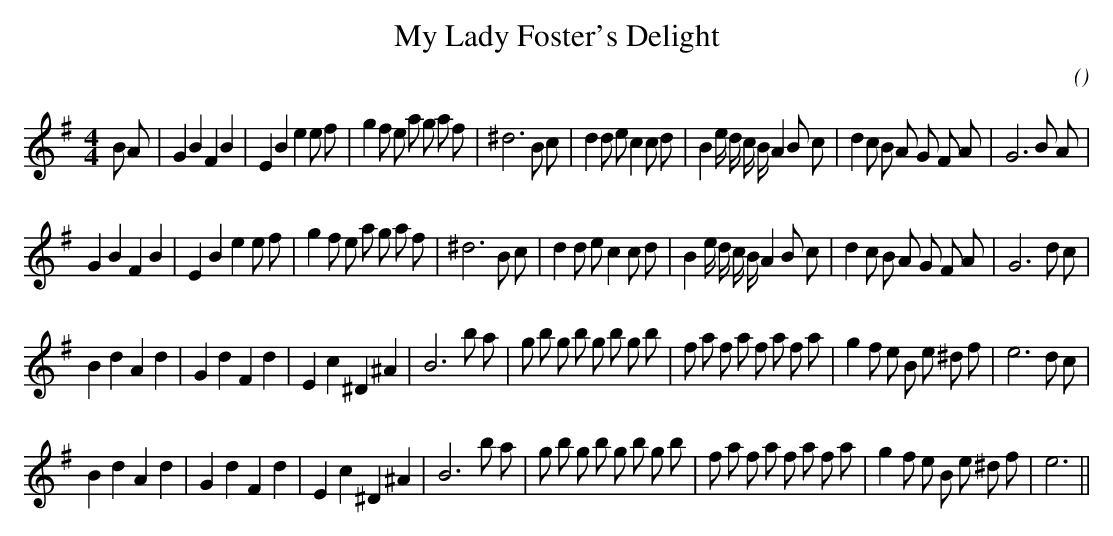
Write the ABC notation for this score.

X:1
T: My Lady Foster's Delight
C:
O:
M:4/4
K:Em
K:Em
M:4/4
L:1/16
B2 A2 |G4 B4 F4 B4 |E4 B4 e4 e2 f2 |g4 f2 e2 a2 g2 a2 f2 |^d12 B2 c2 |d4 d2 e2 c4 c2 d2 |B4 e d c B A4 B2 c2 |d4 c2 B2 A2 G2 F2 A2 |G12 B2 A2 |
G4 B4 F4 B4 |E4 B4 e4 e2 f2 |g4 f2 e2 a2 g2 a2 f2 |^d12 B2 c2 |d4 d2 e2 c4 c2 d2 |B4 e d c B A4 B2 c2 |d4 c2 B2 A2 G2 F2 A2 |G12 d2 c2 |
B4 d4 A4 d4 |G4 d4 F4 d4 |E4 c4 ^D4 ^A4 |B12 b2 a2 |g2 b2 g2 b2 g2 b2 g2 b2 |f2 a2 f2 a2 f2 a2 f2 a2 |g4 f2 e2 B2 e2 ^d2 f2 |e12 d2 c2 |
B4 d4 A4 d4 |G4 d4 F4 d4 |E4 c4 ^D4 ^A4 |B12 b2 a2 |g2 b2 g2 b2 g2 b2 g2 b2 |f2 a2 f2 a2 f2 a2 f2 a2 |g4 f2 e2 B2 e2 ^d2 f2 |e12 ||
